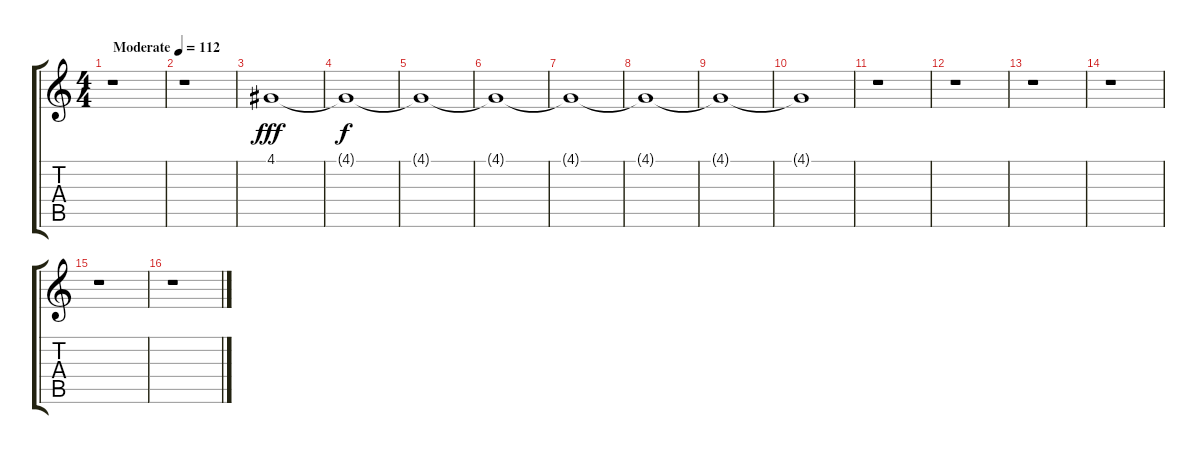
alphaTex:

\track "" {instrument voiceoohs}
\staff {score tabs}
\tuning (E4 B3 G3 D3 A2 E2) {hide}
\ts (4 4)
\tempo (112 "Moderate")
\clef g2
\ks c
r.1{dy fff instrument voiceoohs} |
r.1 |
4.1.1 |
4.1{t}.1{dy f} |
4.1{t}.1 |
4.1{t}.1 |
4.1{t}.1 |
4.1{t}.1 |
4.1{t}.1 |
4.1{t}.1 |
r.1 |
r.1 |
r.1 |
r.1 |
r.1 |
r.1
